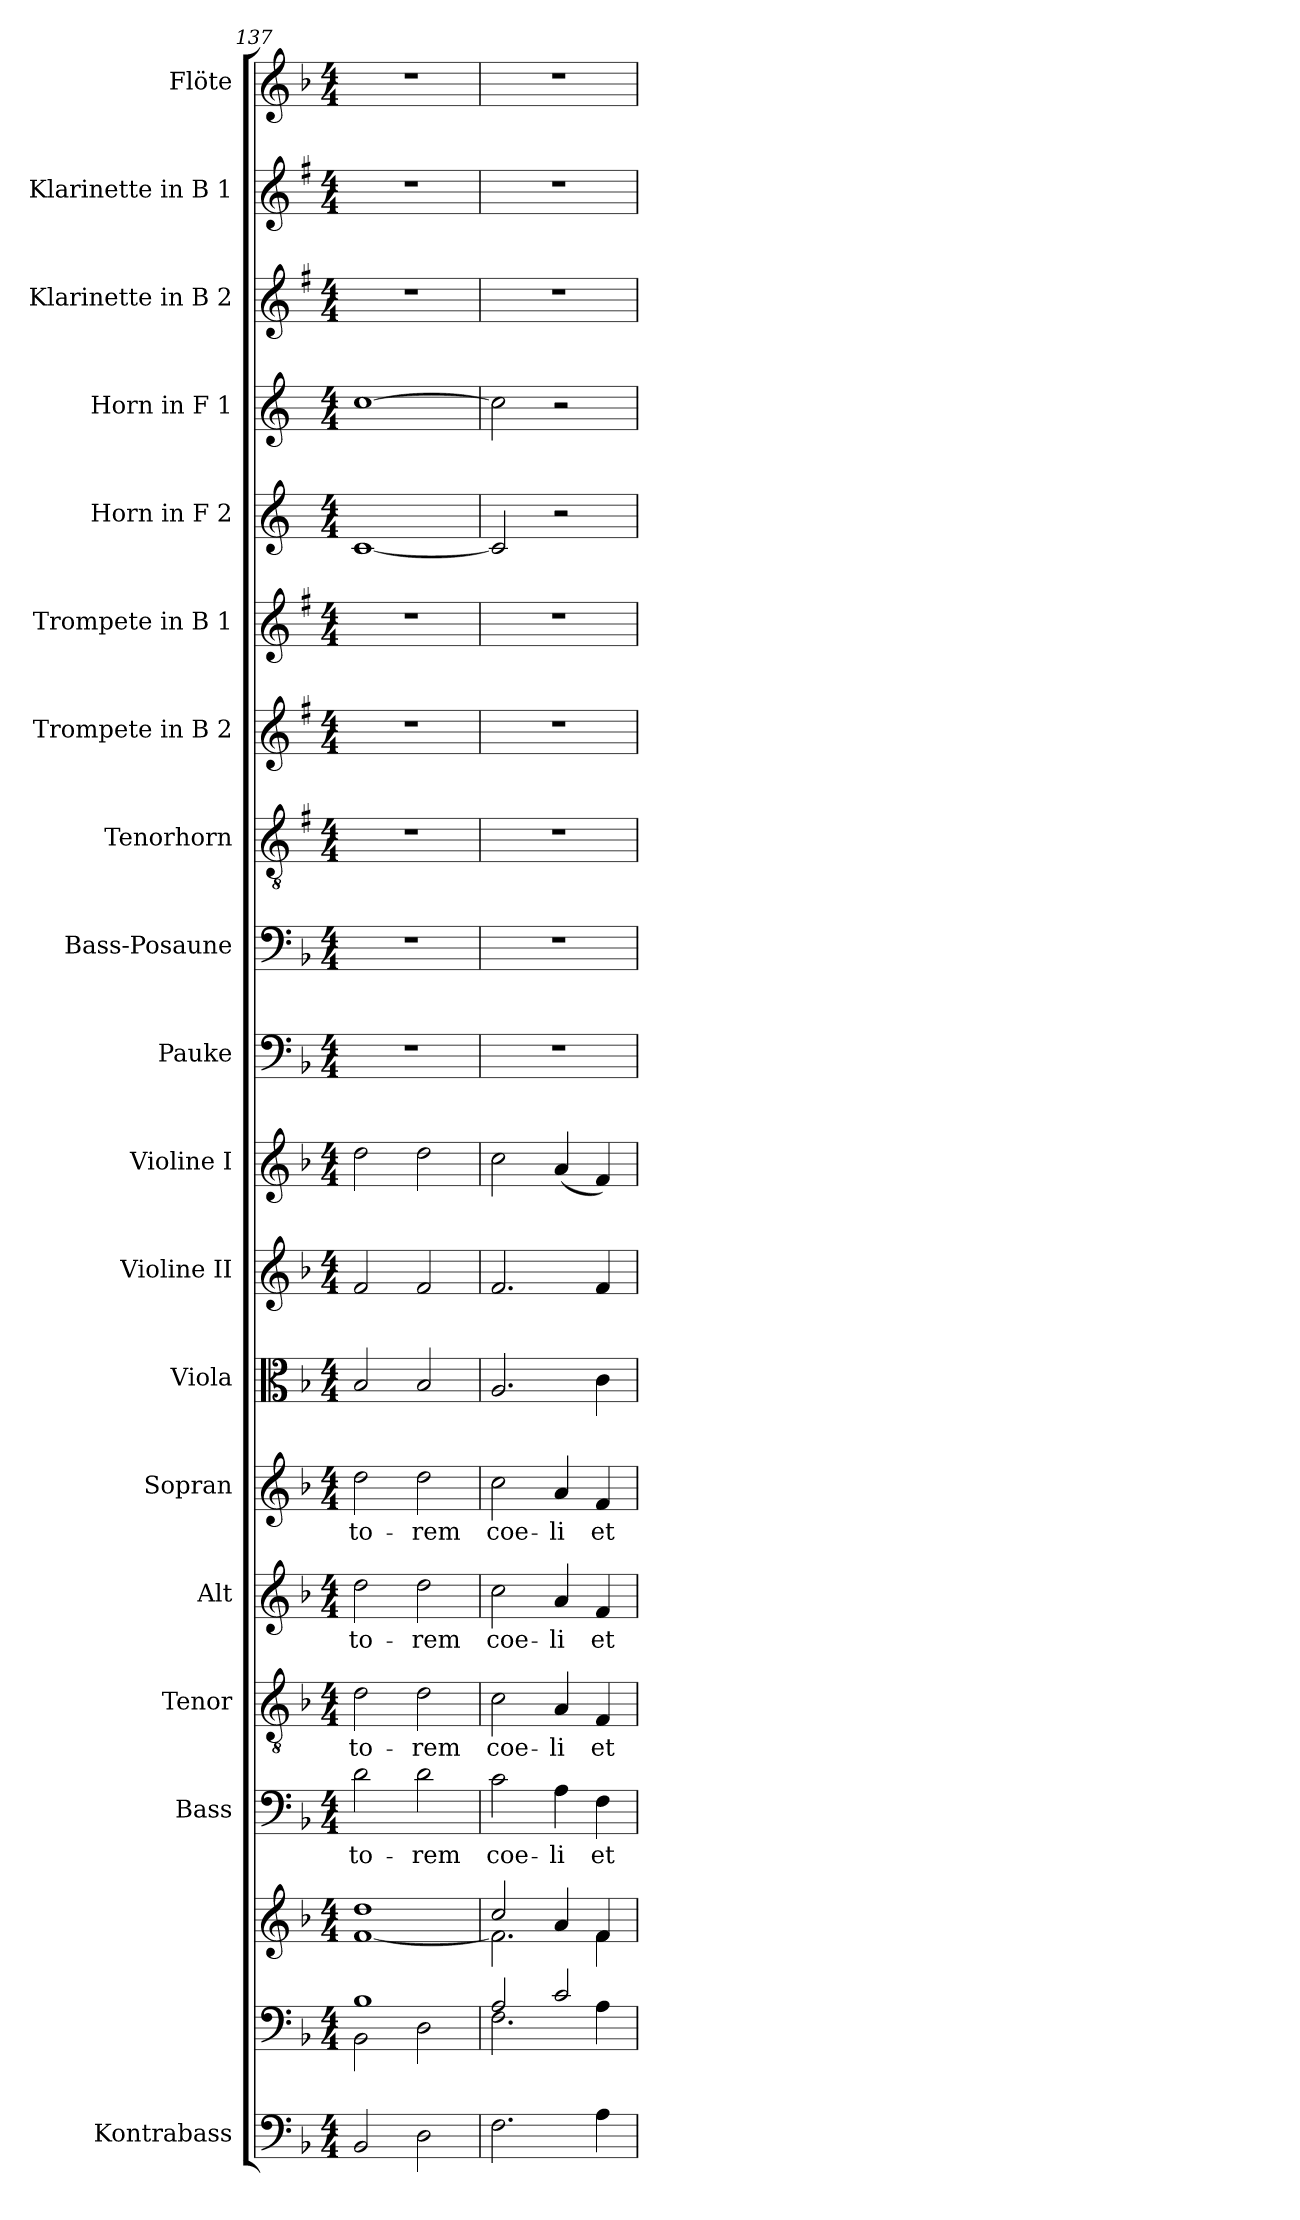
**kern	**kern	**kern	**kern	**text	**kern	**text	**kern	**text	**kern	**text	**kern	**kern	**kern	**kern	**kern	**kern	**kern	**kern	**kern	**kern	**kern	**kern	**kern
*part19	*part18	*part18	*part17	*part17	*part16	*part16	*part15	*part15	*part14	*part14	*part13	*part12	*part11	*part10	*part9	*part8	*part7	*part6	*part5	*part4	*part3	*part2	*part1
*staff20	*staff19	*staff18	*staff17	*staff17	*staff16	*staff16	*staff15	*staff15	*staff14	*staff14	*staff13	*staff12	*staff11	*staff10	*staff9	*staff8	*staff7	*staff6	*staff5	*staff4	*staff3	*staff2	*staff1
*I"Kontrabass	*	*	*I"Bass	*	*I"Tenor	*	*I"Alt	*	*I"Sopran	*	*I"Viola	*I"Violine II	*I"Violine I	*I"Pauke	*I"Bass-Posaune	*I"Tenorhorn	*I"Trompete in B 2	*I"Trompete in B 1	*I"Horn in F 2	*I"Horn in F 1	*I"Klarinette in B 2	*I"Klarinette in B 1	*I"Flöte
*I'Kb.	*	*	*I'B	*	*I'T	*	*I'A	*	*I'S	*	*I'Vla.	*I'Vl. II	*I'Vl. I	*I'Pk.	*I'B. Pos.	*I'T	*	*	*I'Hrn. 2	*I'Hrn. 1	*	*	*I'Fl.
*clefF4	*clefF4	*clefG2	*clefF4	*	*clefGv2	*	*clefG2	*	*clefG2	*	*clefC3	*clefG2	*clefG2	*clefF4	*clefF4	*clefGv2	*clefG2	*clefG2	*clefG2	*clefG2	*clefG2	*clefG2	*clefG2
*ITrd7c12	*	*	*	*	*	*	*	*	*	*	*	*	*	*	*	*ITrd1c2	*ITrd1c2	*ITrd1c2	*ITrd4c7	*ITrd4c7	*ITrd1c2	*ITrd1c2	*
*k[b-]	*k[b-]	*k[b-]	*k[b-]	*	*k[b-]	*	*k[b-]	*	*k[b-]	*	*k[b-]	*k[b-]	*k[b-]	*k[b-]	*k[b-]	*k[b-]	*k[b-]	*k[b-]	*k[b-]	*k[b-]	*k[b-]	*k[b-]	*k[b-]
*F:	*F:	*F:	*F:	*	*F:	*	*F:	*	*F:	*	*F:	*F:	*F:	*F:	*F:	*F:	*F:	*F:	*F:	*F:	*F:	*F:	*F:
*M4/4	*M4/4	*M4/4	*M4/4	*	*M4/4	*	*M4/4	*	*M4/4	*	*M4/4	*M4/4	*M4/4	*M4/4	*M4/4	*M4/4	*M4/4	*M4/4	*M4/4	*M4/4	*M4/4	*M4/4	*M4/4
=137	=137	=137	=137	=137	=137	=137	=137	=137	=137	=137	=137	=137	=137	=137	=137	=137	=137	=137	=137	=137	=137	=137	=137
*	*^	*^	*	*	*	*	*	*	*	*	*	*	*	*	*	*	*	*	*	*	*	*	*
!	!	!	!	!	!	!LO:LY:b	!	!LO:LY:b	!	!LO:LY:b	!	!LO:LY:b	!	!	!	!	!	!	!	!	!	!	!	!	!
2BBB-/	1B-	2BB-\	1dd	[<1f	2d\	-to-	2d\	-to-	2dd\	-to-	2dd\	-to-	2B-/	2f/	2dd\	1r	1r	1r	1r	1r	[1F	[1f	1r	1r	1r
!	!	!	!	!	!	!LO:LY:b	!	!LO:LY:b	!	!LO:LY:b	!	!LO:LY:b	!	!	!	!	!	!	!	!	!	!	!	!	!
2DD\	.	2D\	.	.	2d\	-rem	2d\	-rem	2dd\	-rem	2dd\	-rem	2B-/	2f/	2dd\	.	.	.	.	.	.	.	.	.	.
=138	=138	=138	=138	=138	=138	=138	=138	=138	=138	=138	=138	=138	=138	=138	=138	=138	=138	=138	=138	=138	=138	=138	=138	=138	=138
!	!	!	!	!	!	!LO:LY:b	!	!LO:LY:b	!	!LO:LY:b	!	!LO:LY:b	!	!	!	!	!	!	!	!	!	!	!	!	!
2.FF\	2A/	2.F\	2cc/	2.f\]	2c\	coe-	2c\	coe-	2cc\	coe-	2cc\	coe-	2.A/	2.f/	2cc\	1r	1r	1r	1r	1r	2F/]	2f\]	1r	1r	1r
!	!	!	!	!	!	!LO:LY:b	!	!LO:LY:b	!	!LO:LY:b	!	!LO:LY:b	!	!	!	!	!	!	!	!	!	!	!	!	!
.	2c/	.	4a/	.	4A\	-li	4A/	-li	4a/	-li	4a/	-li	.	.	(<4a/	.	.	.	.	.	2r	2r	.	.	.
!	!	!	!	!	!	!LO:LY:b	!	!LO:LY:b	!	!LO:LY:b	!	!LO:LY:b	!	!	!	!	!	!	!	!	!	!	!	!	!
4AA\	.	4A\	4f/	4f\	4F\	et	4F/	et	4f/	et	4f/	et	4c\	4f/	4f/)	.	.	.	.	.	.	.	.	.	.
*	*v	*v	*	*	*	*	*	*	*	*	*	*	*	*	*	*	*	*	*	*	*	*	*	*	*
*	*	*v	*v	*	*	*	*	*	*	*	*	*	*	*	*	*	*	*	*	*	*	*	*	*
=	=	=	=	=	=	=	=	=	=	=	=	=	=	=	=	=	=	=	=	=	=	=	=
*-	*-	*-	*-	*-	*-	*-	*-	*-	*-	*-	*-	*-	*-	*-	*-	*-	*-	*-	*-	*-	*-	*-	*-
